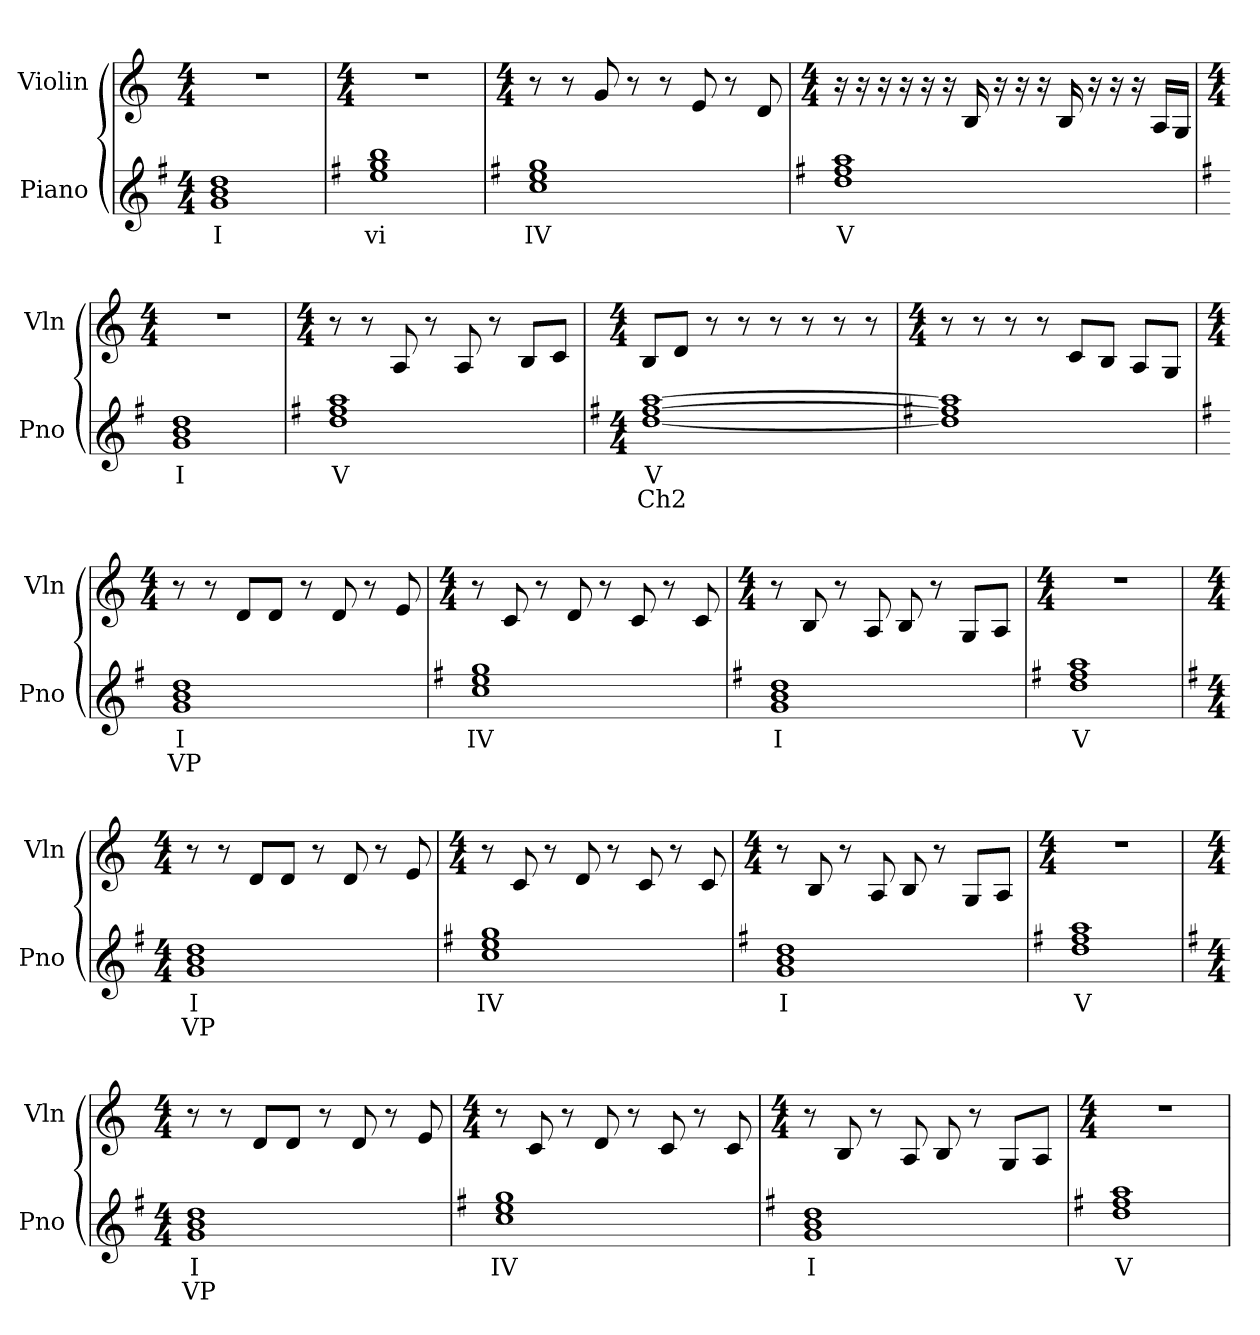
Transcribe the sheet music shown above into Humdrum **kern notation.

**kern	**text	**text	**kern
*part2	*part2	*part2	*part1
*staff2	*staff2	*staff2	*staff1
*I"Piano	*	*	*I"Violin
*I'Pno	*	*	*I'Vln
*k[f#]	*	*	*
*G:	*	*	*
*M4/4	*	*	*M4/4
=	=	=	=
1g 1b 1dd	I	.	1r
=	=	=	=
*k[f#]	*	*	*
*G:	*	*	*
*	*	*	*M4/4
1ee 1gg 1bb	vi	.	1r
=	=	=	=
*k[f#]	*	*	*
*G:	*	*	*
*	*	*	*M4/4
1cc 1ee 1gg	IV	.	8r
.	.	.	8r
.	.	.	8g
.	.	.	8r
.	.	.	8r
.	.	.	8e
.	.	.	8r
.	.	.	8d
=	=	=	=
*k[f#]	*	*	*
*G:	*	*	*
*	*	*	*M4/4
1dd 1ff# 1aa	V	.	16r
.	.	.	16r
.	.	.	16r
.	.	.	16r
.	.	.	16r
.	.	.	16r
.	.	.	16B
.	.	.	16r
.	.	.	16r
.	.	.	16r
.	.	.	16B
.	.	.	16r
.	.	.	16r
.	.	.	16r
.	.	.	16ALL
.	.	.	16GJJ
=	=	=	=
*k[f#]	*	*	*
*G:	*	*	*
*	*	*	*M4/4
1g 1b 1dd	I	.	1r
=	=	=	=
*k[f#]	*	*	*
*G:	*	*	*
*	*	*	*M4/4
1dd 1ff# 1aa	V	.	8r
.	.	.	8r
.	.	.	8A
.	.	.	8r
.	.	.	8A
.	.	.	8r
.	.	.	8BL
.	.	.	8cJ
=	=	=	=
*k[f#]	*	*	*
*G:	*	*	*
*M4/4	*	*	*M4/4
[1dd [1ff# [1aa	V	Ch2	8BL
.	.	.	8dJ
.	.	.	8r
.	.	.	8r
.	.	.	8r
.	.	.	8r
.	.	.	8r
.	.	.	8r
=	=	=	=
*k[f#]	*	*	*
*G:	*	*	*
*	*	*	*M4/4
1dd] 1ff#] 1aa]	.	.	8r
.	.	.	8r
.	.	.	8r
.	.	.	8r
.	.	.	8cL
.	.	.	8BJ
.	.	.	8AL
.	.	.	8GJ
=	=	=	=
*k[f#]	*	*	*
*G:	*	*	*
*	*	*	*M4/4
1g 1b 1dd	I	VP	8r
.	.	.	8r
.	.	.	8dL
.	.	.	8dJ
.	.	.	8r
.	.	.	8d
.	.	.	8r
.	.	.	8e
=	=	=	=
*k[f#]	*	*	*
*G:	*	*	*
*	*	*	*M4/4
1cc 1ee 1gg	IV	.	8r
.	.	.	8c
.	.	.	8r
.	.	.	8d
.	.	.	8r
.	.	.	8c
.	.	.	8r
.	.	.	8c
=	=	=	=
*k[f#]	*	*	*
*G:	*	*	*
*	*	*	*M4/4
1g 1b 1dd	I	.	8r
.	.	.	8B
.	.	.	8r
.	.	.	8A
.	.	.	8B
.	.	.	8r
.	.	.	8GL
.	.	.	8AJ
=	=	=	=
*k[f#]	*	*	*
*G:	*	*	*
*	*	*	*M4/4
1dd 1ff# 1aa	V	.	1r
=	=	=	=
*k[f#]	*	*	*
*G:	*	*	*
*M4/4	*	*	*M4/4
1g 1b 1dd	I	VP	8r
.	.	.	8r
.	.	.	8dL
.	.	.	8dJ
.	.	.	8r
.	.	.	8d
.	.	.	8r
.	.	.	8e
=	=	=	=
*k[f#]	*	*	*
*G:	*	*	*
*	*	*	*M4/4
1cc 1ee 1gg	IV	.	8r
.	.	.	8c
.	.	.	8r
.	.	.	8d
.	.	.	8r
.	.	.	8c
.	.	.	8r
.	.	.	8c
=	=	=	=
*k[f#]	*	*	*
*G:	*	*	*
*	*	*	*M4/4
1g 1b 1dd	I	.	8r
.	.	.	8B
.	.	.	8r
.	.	.	8A
.	.	.	8B
.	.	.	8r
.	.	.	8GL
.	.	.	8AJ
=	=	=	=
*k[f#]	*	*	*
*G:	*	*	*
*	*	*	*M4/4
1dd 1ff# 1aa	V	.	1r
=	=	=	=
*k[f#]	*	*	*
*G:	*	*	*
*M4/4	*	*	*M4/4
1g 1b 1dd	I	VP	8r
.	.	.	8r
.	.	.	8dL
.	.	.	8dJ
.	.	.	8r
.	.	.	8d
.	.	.	8r
.	.	.	8e
=	=	=	=
*k[f#]	*	*	*
*G:	*	*	*
*	*	*	*M4/4
1cc 1ee 1gg	IV	.	8r
.	.	.	8c
.	.	.	8r
.	.	.	8d
.	.	.	8r
.	.	.	8c
.	.	.	8r
.	.	.	8c
=	=	=	=
*k[f#]	*	*	*
*G:	*	*	*
*	*	*	*M4/4
1g 1b 1dd	I	.	8r
.	.	.	8B
.	.	.	8r
.	.	.	8A
.	.	.	8B
.	.	.	8r
.	.	.	8GL
.	.	.	8AJ
=	=	=	=
*k[f#]	*	*	*
*G:	*	*	*
*	*	*	*M4/4
1dd 1ff# 1aa	V	.	1r
=	=	=	=
*-	*-	*-	*-
